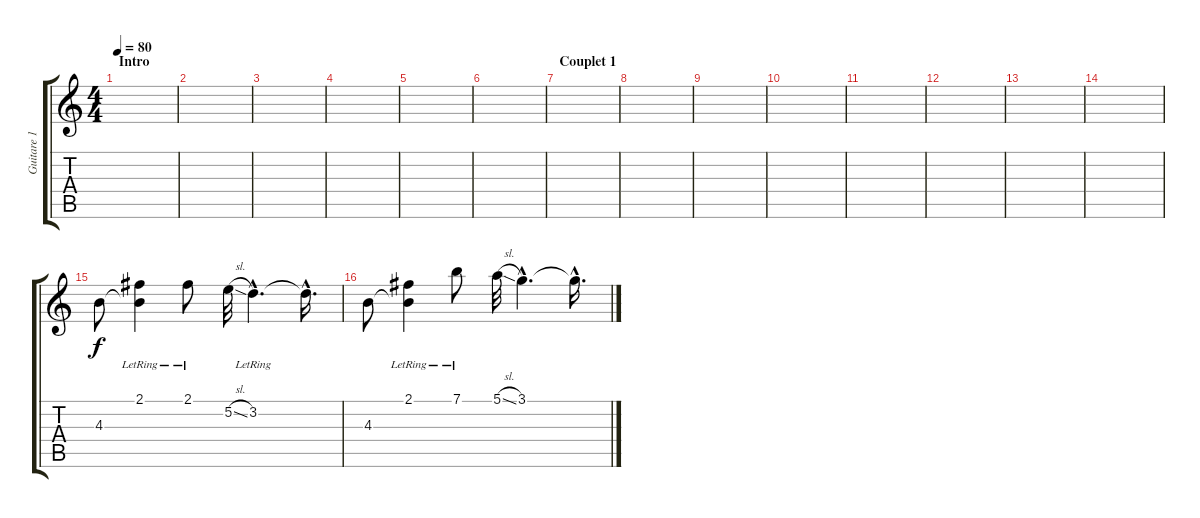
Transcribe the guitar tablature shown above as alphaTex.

\track ("Guitare 1" "Guitare 1") {instrument electricguitarclean}
\staff {score tabs}
\tuning (E4 B3 G3 D3 A2 E2) {hide}
\ts (4 4)
\section ("" "Intro")
\tempo 80
\clef g2
\ks c
|
|
|
|
|
|
\section ("" "Couplet 1")
|
|
|
|
|
|
|
|
4.3.8 (2.1{lr} 4.3{t}).4 2.1{lr}.8 5.2{sl}.32 3.2{hac lr}.4{d} 3.2{hac t}.16{d} |
4.3.8 (2.1{lr} 4.3{t}).4 7.1{lr}.8 5.1{sl}.32 3.1{hac}.4{d} 3.1{hac t}.16{d}
